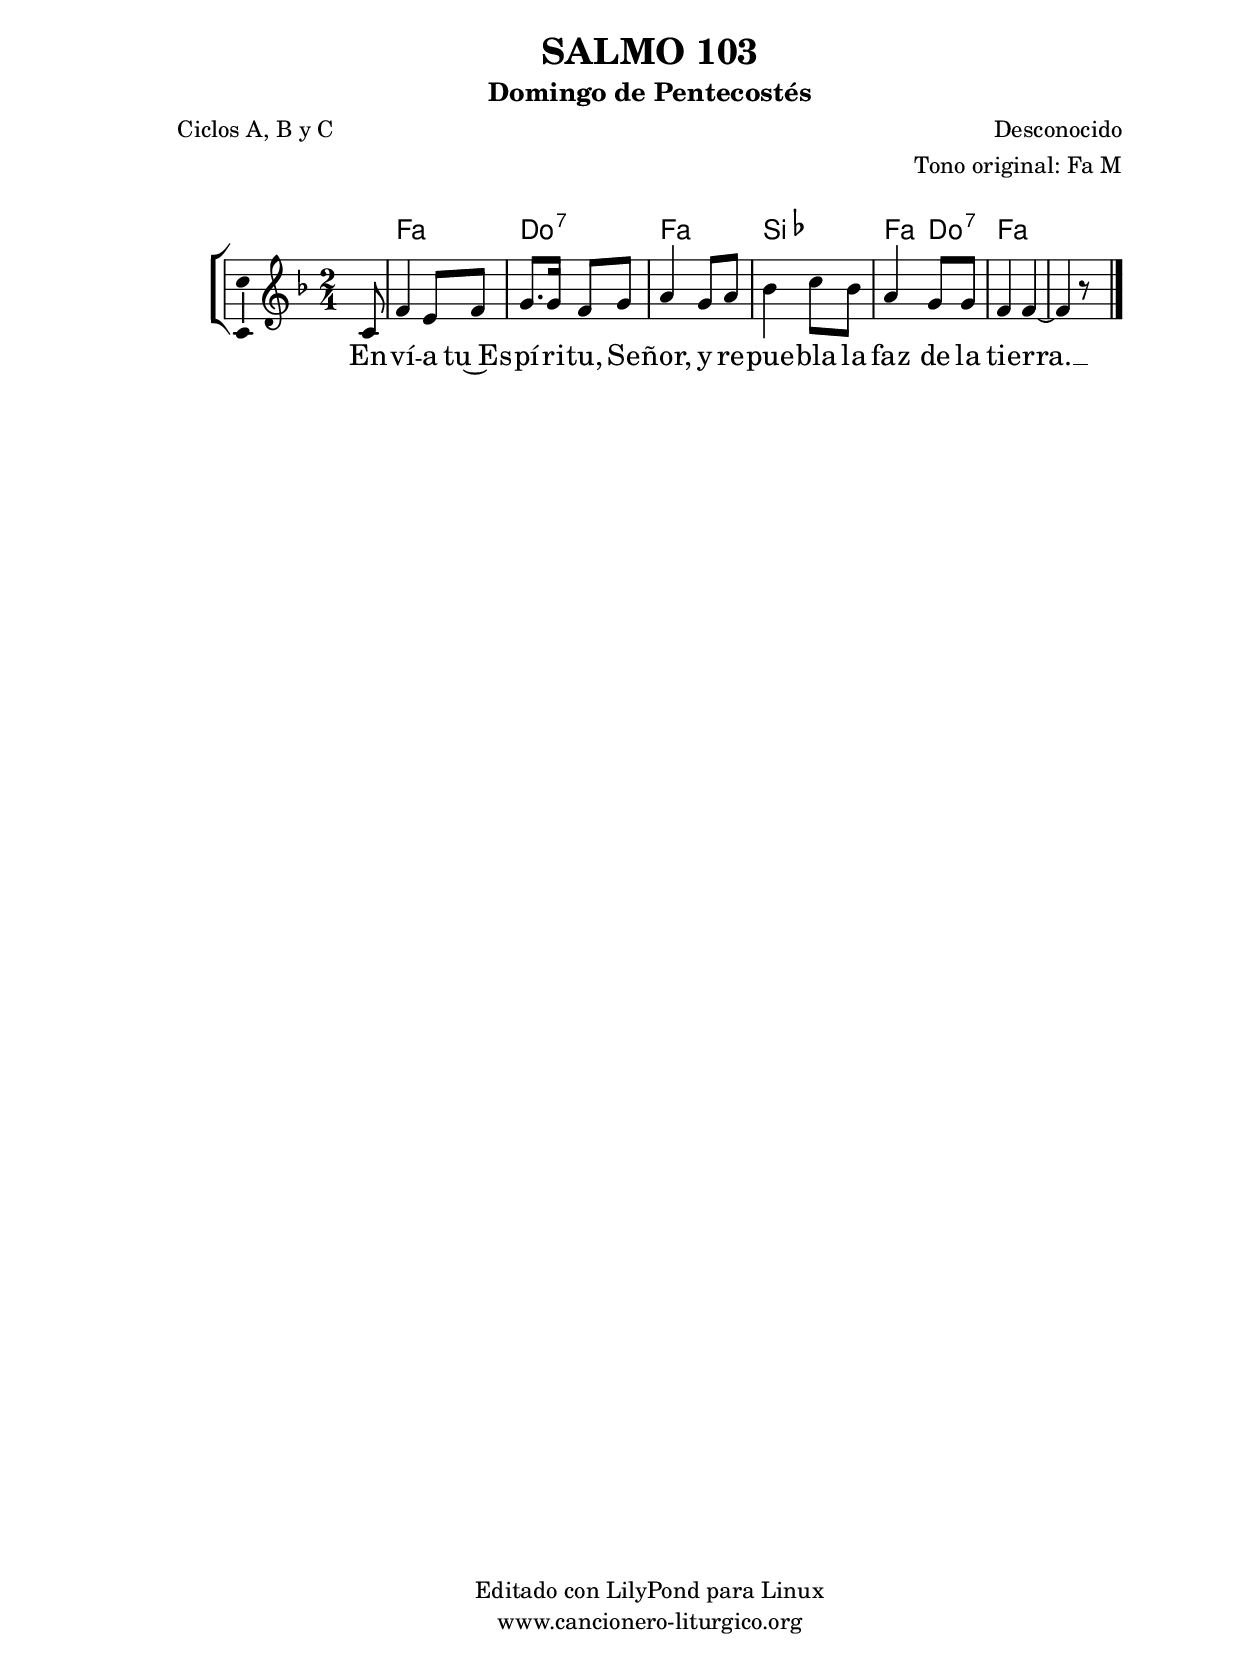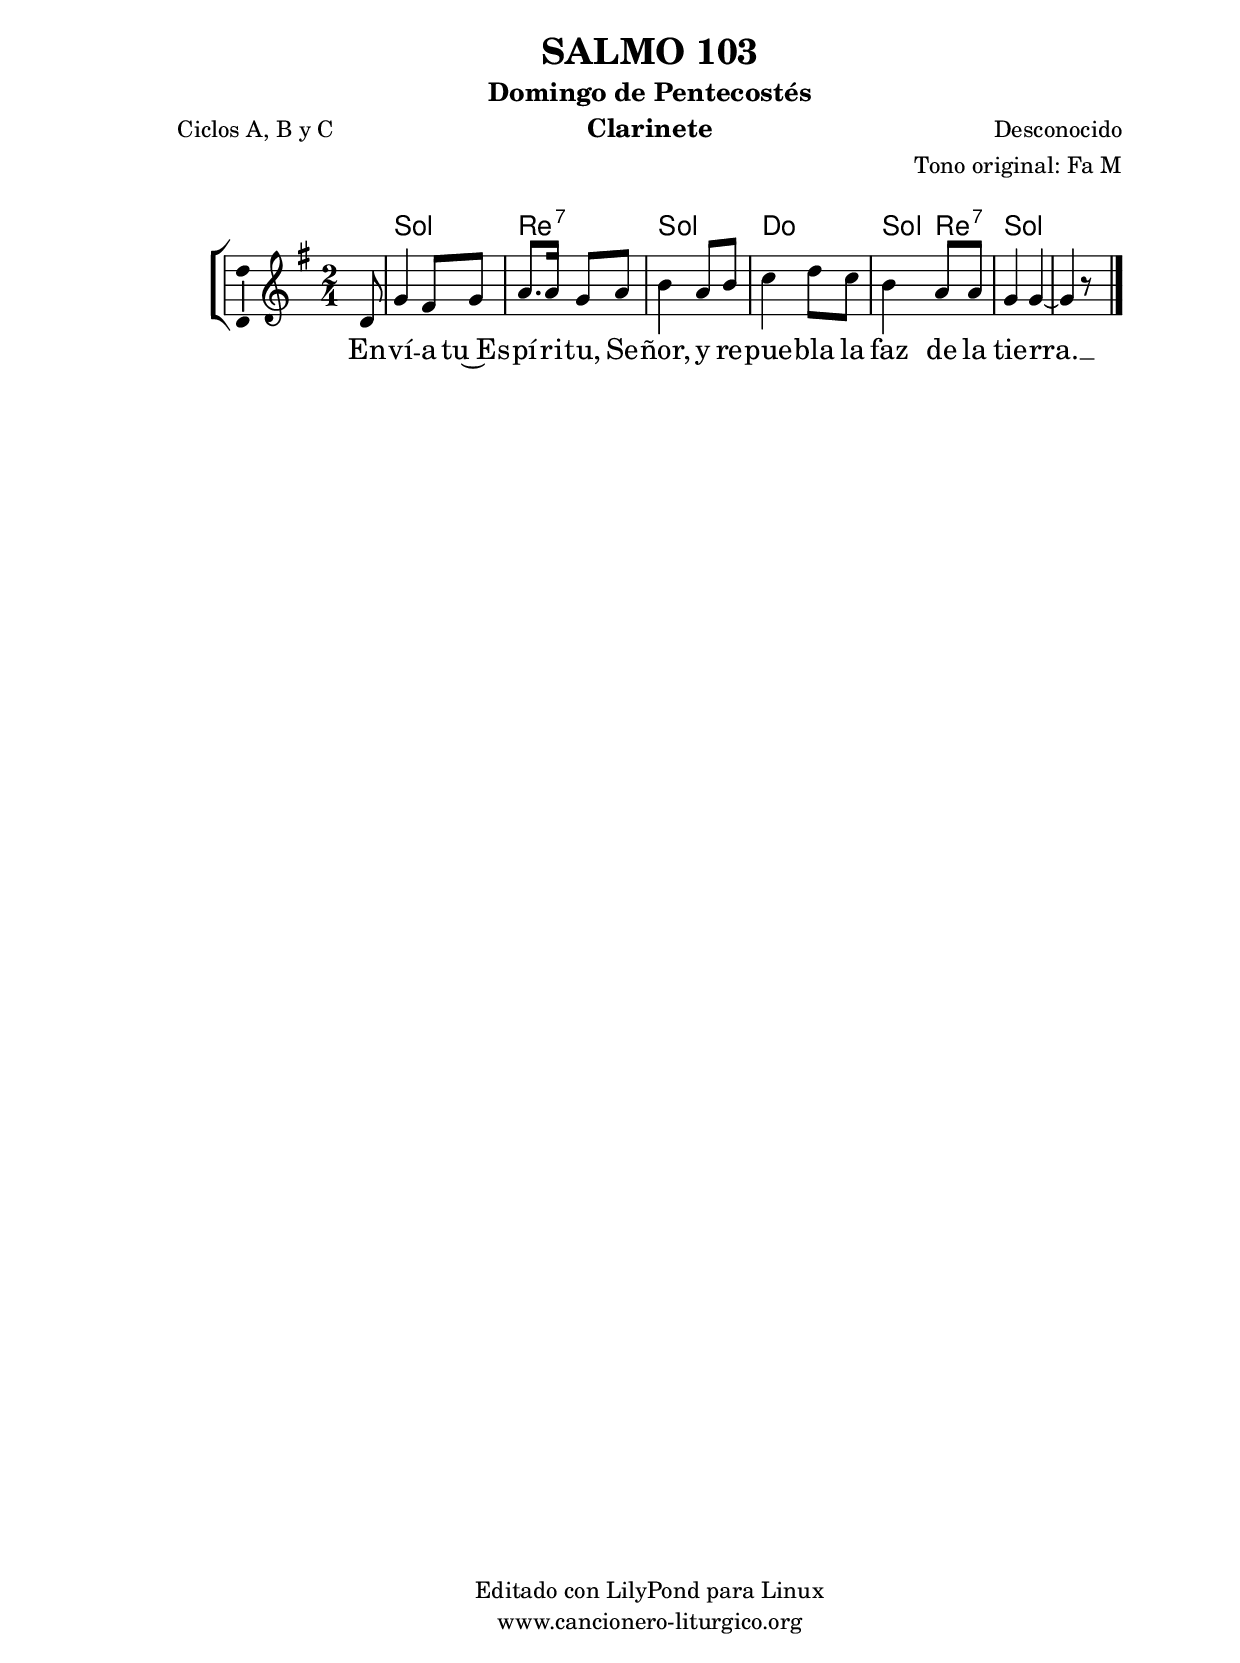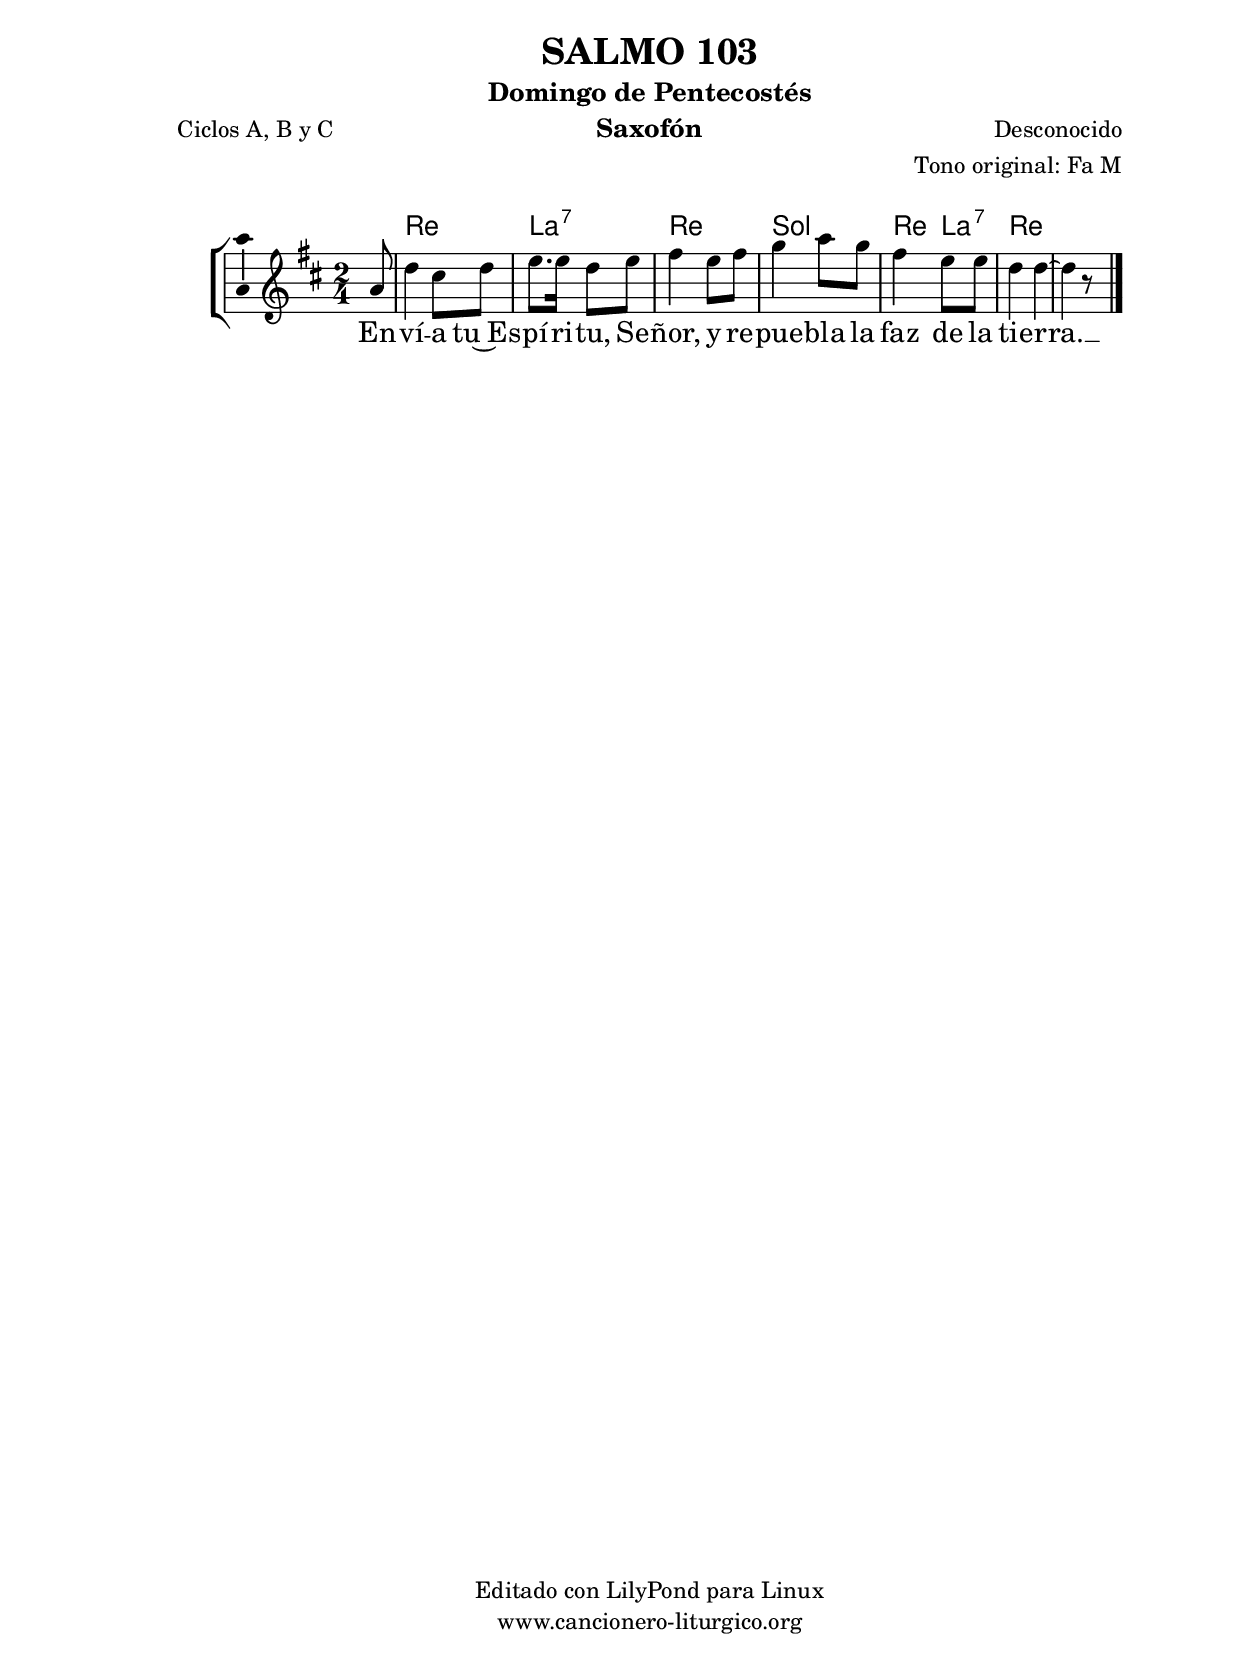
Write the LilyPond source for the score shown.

%
%para convertir .midi en .wav:
%timidity filename.midi -Ow -o finename.wav
%
%
%Para convertir de .wav a .mp3:
%lame -h -m j filename.wav
%
%
%para escuchar el midi:
%timidity nombrefichero.midi
%


%versión de lilypond para la que se ha escrito esta partitura:
\version "2.16.0"

	%Tamaño papel
	#(set-default-paper-size "a4")
	%Tamaño partitura
	#(set-global-staff-size 20)
	%No responde al pulsar sobre una nota
	#(ly:set-option 'point-and-click #f)

%parámetros del encabezamiento:
\header {
	title = "SALMO 103"
	subtitle = "Domingo de Pentecostés"
	composer = "Desconocido"
	poet = "Ciclos A, B y C"
	meter = ""
	arranger = "Tono original: Fa M"
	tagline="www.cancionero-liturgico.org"
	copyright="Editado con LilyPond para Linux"
	}

%parámetros asociados al papel:
\paper  {
	oddHeaderMarkup = \markup {\fill-line { \on-the-fly #not-first-page \fromproperty #'header:title \on-the-fly #not-first-page \fromproperty #'header:composer }}
	evenHeaderMarkup = \markup {\fill-line { \fromproperty #'header:composer \fromproperty #'header:title }}
	#(set-paper-size "a4")
	print-page-number = ##f
	first-page-number = 1
	print-first-page-number = ##f
%	head-separation = 3.0 \cm
	top-margin = 2.0 \cm
	bottom-margin = 0.5\cm
%%%	bottom-margin = -1.0\cm
	left-margin = 3.0 \cm
	line-width = 16.0 \cm 
	indent = 8\mm
	interscoreline = 2.\mm
	between-system-space = 15\mm
%	para que las partituras no llenen la hoja:
	ragged-bottom = ##t
%	idem para la última hoja:
	ragged-last-bottom = ##f
%	para que las partituras llenen el ancho del papel:
	ragged-last = ##f
	after-title-space = 2.5 \cm
%page-count=1
%system-count=8

	%Flexible Vertical Spacing
%	markup-markup-spacing =
%	#'((basic-distance . 15) (minimum-distance . 15) (padding . 3))
	markup-system-spacing =
	#'((basic-distance . 15) (minimum-distance . 15) (padding . 3))
	system-system-spacing =
	#'((basic-distance . 15) (minimum-distance . 15) (padding . 3))
	score-system-spacing =
	#'((basic-distance . 15) (minimum-distance . 15) (padding . 5))
%	top-system-spacing = % header
%	#'((basic-distance . 8) (minimum-distance . 0) (padding . 3))
%	top-markup-spacing =
%	#'((basic-distance . 20) (minimum-distance . 20) (padding . 3))
	last-bottom-spacing = % footer
	#'((basic-distance . 5) (minimum-distance . 5) (padding . 3))
%	score-markup-spacing =
%	#'((basic-distance . 16) (minimum-distance . 13) (padding . 3))

	}


%parámetros que afectan a toda la partitura:
global =  {
	%clave de sol (G):
	\clef G
	%armadura:
%	\transpose f g
	\key f \major
	\tempo 4=100
	\set Score.tempoHideNote = ##t
	}


acordes = {
	\italianChords
	\chordmode {
%	\transpose f g
{

s2
f2 c:7 f bes f4 c:7 f2 s

	}
	}
}

melodia = 
%	\transpose f g
{
	\relative c'{

\time 2/4
s4 s8 c8
f4 e8 f
g8. g16 f8 g
a4 g8 a
bes4 c8 bes
a4 g8 g
f4 f~
f4 r8 s8

	\bar "|."
	}
	}


texto = \lyricmode {
En -- ví -- a tu~Es -- pí -- ri -- tu, Se -- ñor,
y re -- pue -- bla la faz de la tie -- rra. __
	}


acordesStaff = \context ChordNames = acordesStaff <<
	\set chordChanges = ##t
	\acordes
	>>


vozStaff = \context Voice = vozStaff
\with {\consists "Ambitus_engraver"}
<<
%	\set Staff.instrumentName = ""
%	\set Staff.shortInstrumentName = ""
%	\set Staff.midiInstrument = #"clarinet"
%	\set Staff.midiInstrument = #"cello"
%	\set Staff.midiInstrument = #"flute"
	\set Staff.midiInstrument = #"electric guitar (jazz)"
%	\set Staff.midiInstrument = #"english horn"
%	\set Staff.midiInstrument = #"violin"
%	\set Staff.midiInstrument = #"glockenspiel"
	\set Staff.midiMinimumVolume = #0.7
	\set Staff.midiMaximumVolume = #0.9
	\global
	\melodia
	>>


textoStaff = \context Lyrics = textoStaff <<
	\lyricsto vozStaff \texto
	>>

\book {
	\score {
		\context ChoirStaff {
			\override StaffGroup.SystemStartBracket #'collapse-height = #1
			\override Score.SystemStartBar #'collapse-height = #1
			<<
			\acordesStaff
			\vozStaff
			\textoStaff
			>>
			}
		\layout {
	    		\context {
				\Lyrics
				\override LyricText #'font-size = #2
				}
	   		 \context {
				\Score
				%fontSize = #3
				\override StaffSymbol #'staff-space = #(magstep +3)
				%\override Beam #'thickness = #0.55
				%\override SpacingSpanner #'spacing-increment = #1.0
				%\override Slur #'height-limit = #1.5
				}
			}
		}
	\score {
		\unfoldRepeats
		\context ChoirStaff {
			<<
			\acordesStaff
			\vozStaff
			>>
			}
		\midi {
	  		\context {
	  			\Score
				tempoWholesPerMinute = #(ly:make-moment 70 4)
				}
			}
		}
	}

%Partitura para clarinete
#(define output-suffix "C")
\book {
	\header{
		instrument = "Clarinete"
		}
	\score {
		\context ChoirStaff {
			\override StaffGroup.SystemStartBracket #'collapse-height = #1
			\override Score.SystemStartBar #'collapse-height = #1
\transpose c d
			<<
			\acordesStaff
			\vozStaff
			\textoStaff
			>>
			}
		\layout {
	    		\context {
				\Lyrics
				\override LyricText #'font-size = #2
				}
	   		 \context {
				\Score
				%fontSize = #3
				\override StaffSymbol #'staff-space = #(magstep +3)
				%\override Beam #'thickness = #0.55
				%\override SpacingSpanner #'spacing-increment = #1.0
				%\override Slur #'height-limit = #1.5
				}
			}
		}
	}

%Partitura para saxofón
#(define output-suffix "S")
\book {
	\header{
		instrument = "Saxofón"
		}
	\score {
		\context ChoirStaff {
			\override StaffGroup.SystemStartBracket #'collapse-height = #1
			\override Score.SystemStartBar #'collapse-height = #1
\transpose c a
			<<
			\acordesStaff
			\vozStaff
			\textoStaff
			>>
			}
		\layout {
	    		\context {
				\Lyrics
				\override LyricText #'font-size = #2
				}
	   		 \context {
				\Score
				%fontSize = #3
				\override StaffSymbol #'staff-space = #(magstep +3)
				%\override Beam #'thickness = #0.55
				%\override SpacingSpanner #'spacing-increment = #1.0
				%\override Slur #'height-limit = #1.5
				}
			}
		}
	}

